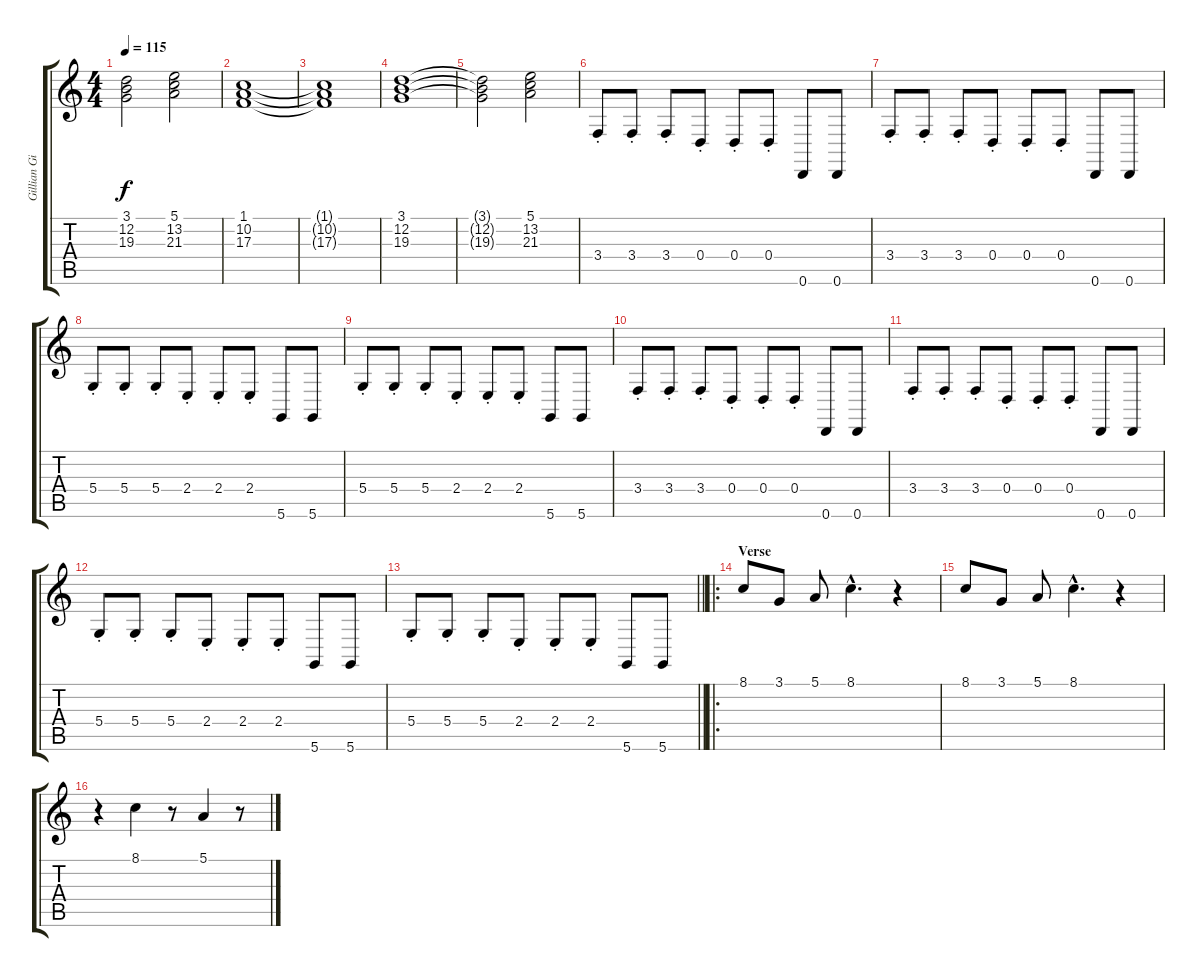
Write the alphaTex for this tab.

\track ("Gillian Gilbert - Synth 1" "Gillian Gi") {instrument lead2sawtooth}
\staff {score tabs}
\tuning (E4 B3 G3 D3 A2 D2) {hide}
\ts (4 4)
\tempo 115
\clef g2
\ks c
(3.1{t} 12.2{t} 19.3{t}).2{dy f} (5.1 13.2 21.3).2 |
(1.1 10.2 17.3).1 |
(1.1{t} 10.2{t} 17.3{t}).1 |
(3.1 12.2 19.3).1 |
(3.1{t} 12.2{t} 19.3{t}).2 (5.1 13.2 21.3).2 |
3.4{st}.8 3.4{st}.8 3.4{st}.8 0.4{st}.8 0.4{st}.8 0.4{st}.8 0.6.8 0.6.8 |
3.4{st}.8 3.4{st}.8 3.4{st}.8 0.4{st}.8 0.4{st}.8 0.4{st}.8 0.6.8 0.6.8 |
5.4{st}.8 5.4{st}.8 5.4{st}.8 2.4{st}.8 2.4{st}.8 2.4{st}.8 5.6.8 5.6.8 |
5.4{st}.8 5.4{st}.8 5.4{st}.8 2.4{st}.8 2.4{st}.8 2.4{st}.8 5.6.8 5.6.8 |
3.4{st}.8 3.4{st}.8 3.4{st}.8 0.4{st}.8 0.4{st}.8 0.4{st}.8 0.6.8 0.6.8 |
3.4{st}.8 3.4{st}.8 3.4{st}.8 0.4{st}.8 0.4{st}.8 0.4{st}.8 0.6.8 0.6.8 |
5.4{st}.8 5.4{st}.8 5.4{st}.8 2.4{st}.8 2.4{st}.8 2.4{st}.8 5.6.8 5.6.8 |
\barLineRight lightlight
5.4{st}.8 5.4{st}.8 5.4{st}.8 2.4{st}.8 2.4{st}.8 2.4{st}.8 5.6.8 5.6.8 |
\ro
\section ("" "Verse")
8.1.8 3.1.8 5.1.8 8.1{hac}.4{d} r.4 |
8.1.8 3.1.8 5.1.8 8.1{hac}.4{d} r.4 |
r.4 8.1.4 r.8 5.1.4 r.8
